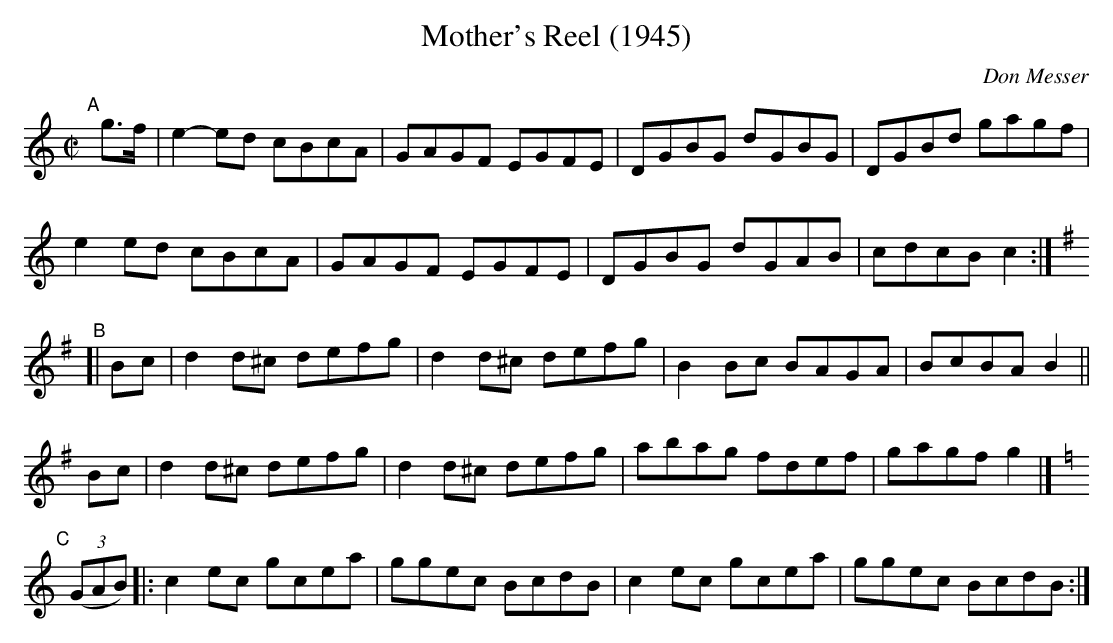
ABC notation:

X:1
T: Mother's Reel (1945)
C: Don Messer
M: C|
L: 1/8
K: C
"^A"[|] g>f |\
e2-ed cBcA | GAGF EGFE | DGBG dGBG | DGBd gagf |
e2ed  cBcA | GAGF EGFE | DGBG dGAB | cdcB c2 :|[K:G]
"^B"[|\
Bc | d2d^c defg | d2d^c defg | B2Bc BAGA | BcBA B2 ||
Bc | d2d^c defg | d2d^c defg | abag fdef | gagf g2 |][K:=f][K:C]
"^C"[|]\
((3GAB) |: c2ec gcea | ggec BcdB | c2ec gcea | ggec BcdB :|
